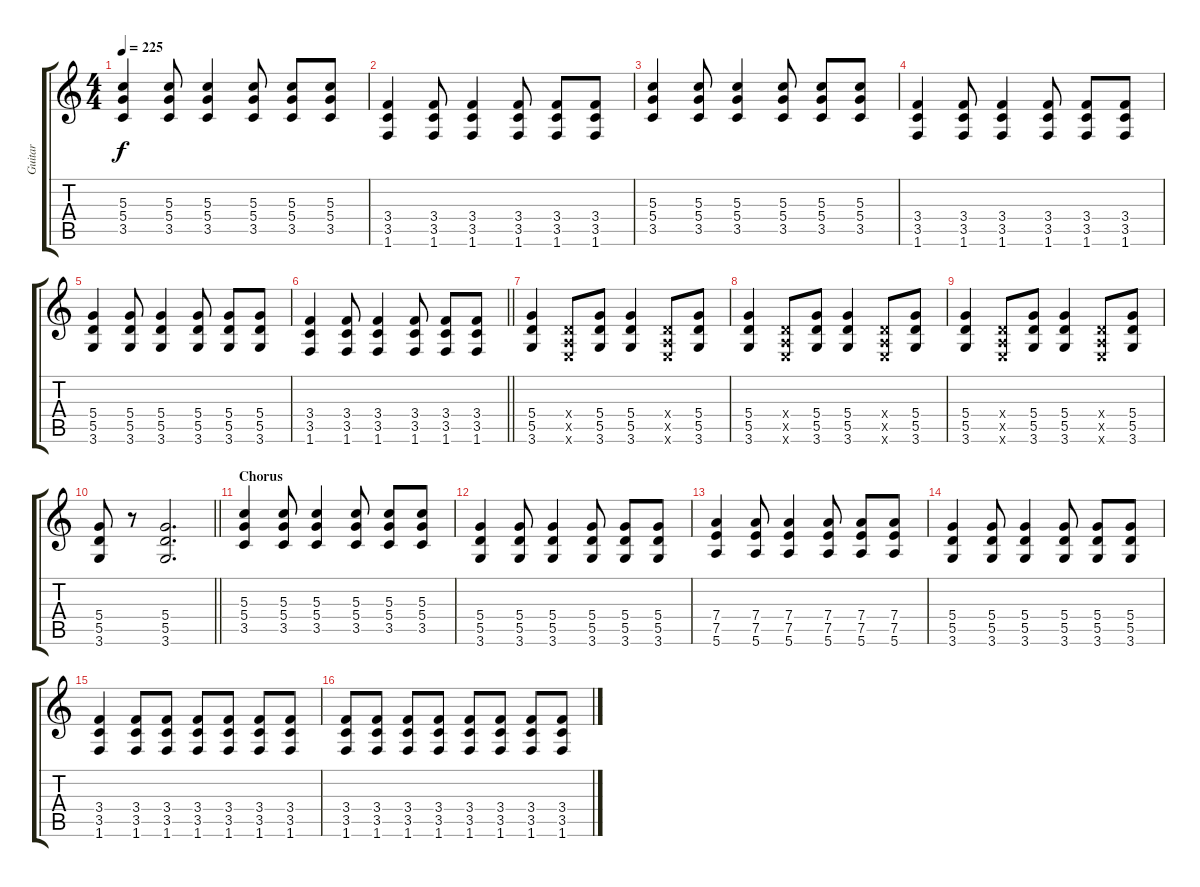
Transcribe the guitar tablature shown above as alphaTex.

\track ("Guitar" "Guitar") {instrument distortionguitar}
\staff {score tabs}
\tuning (E4 B3 G3 D3 A2 E2) {hide}
\ts (4 4)
\tempo 225
\clef g2
\ks c
(5.3 5.4 3.5).4{dy f} (5.3 5.4 3.5).8 (5.3 5.4 3.5).4 (5.3 5.4 3.5).8 (5.3 5.4 3.5).8 (5.3 5.4 3.5).8 |
(3.4 3.5 1.6).4 (3.4 3.5 1.6).8 (3.4 3.5 1.6).4 (3.4 3.5 1.6).8 (3.4 3.5 1.6).8 (3.4 3.5 1.6).8 |
(5.3 5.4 3.5).4 (5.3 5.4 3.5).8 (5.3 5.4 3.5).4 (5.3 5.4 3.5).8 (5.3 5.4 3.5).8 (5.3 5.4 3.5).8 |
(3.4 3.5 1.6).4 (3.4 3.5 1.6).8 (3.4 3.5 1.6).4 (3.4 3.5 1.6).8 (3.4 3.5 1.6).8 (3.4 3.5 1.6).8 |
(5.4 5.5 3.6).4 (5.4 5.5 3.6).8 (5.4 5.5 3.6).4 (5.4 5.5 3.6).8 (5.4 5.5 3.6).8 (5.4 5.5 3.6).8 |
\barLineRight lightlight
(3.4 3.5 1.6).4 (3.4 3.5 1.6).8 (3.4 3.5 1.6).4 (3.4 3.5 1.6).8 (3.4 3.5 1.6).8 (3.4 3.5 1.6).8 |
(5.4 5.5 3.6).4 (0.4{x} 0.5{x} 0.6{x}).8 (5.4 5.5 3.6).8 (5.4 5.5 3.6).4 (0.4{x} 0.5{x} 0.6{x}).8 (5.4 5.5 3.6).8 |
(5.4 5.5 3.6).4 (0.4{x} 0.5{x} 0.6{x}).8 (5.4 5.5 3.6).8 (5.4 5.5 3.6).4 (0.4{x} 0.5{x} 0.6{x}).8 (5.4 5.5 3.6).8 |
(5.4 5.5 3.6).4 (0.4{x} 0.5{x} 0.6{x}).8 (5.4 5.5 3.6).8 (5.4 5.5 3.6).4 (0.4{x} 0.5{x} 0.6{x}).8 (5.4 5.5 3.6).8 |
\barLineRight lightlight
(5.4 5.5 3.6).8 r.8 (5.4 5.5 3.6).2{d} |
\section ("" "Chorus")
(5.3 5.4 3.5).4 (5.3 5.4 3.5).8 (5.3 5.4 3.5).4 (5.3 5.4 3.5).8 (5.3 5.4 3.5).8 (5.3 5.4 3.5).8 |
(5.4 5.5 3.6).4 (5.4 5.5 3.6).8 (5.4 5.5 3.6).4 (5.4 5.5 3.6).8 (5.4 5.5 3.6).8 (5.4 5.5 3.6).8 |
(7.4 7.5 5.6).4 (7.4 7.5 5.6).8 (7.4 7.5 5.6).4 (7.4 7.5 5.6).8 (7.4 7.5 5.6).8 (7.4 7.5 5.6).8 |
(5.4 5.5 3.6).4 (5.4 5.5 3.6).8 (5.4 5.5 3.6).4 (5.4 5.5 3.6).8 (5.4 5.5 3.6).8 (5.4 5.5 3.6).8 |
(3.4 3.5 1.6).4 (3.4 3.5 1.6).8 (3.4 3.5 1.6).8 (3.4 3.5 1.6).8 (3.4 3.5 1.6).8 (3.4 3.5 1.6).8 (3.4 3.5 1.6).8 |
(3.4 3.5 1.6).8 (3.4 3.5 1.6).8 (3.4 3.5 1.6).8 (3.4 3.5 1.6).8 (3.4 3.5 1.6).8 (3.4 3.5 1.6).8 (3.4 3.5 1.6).8 (3.4 3.5 1.6).8
